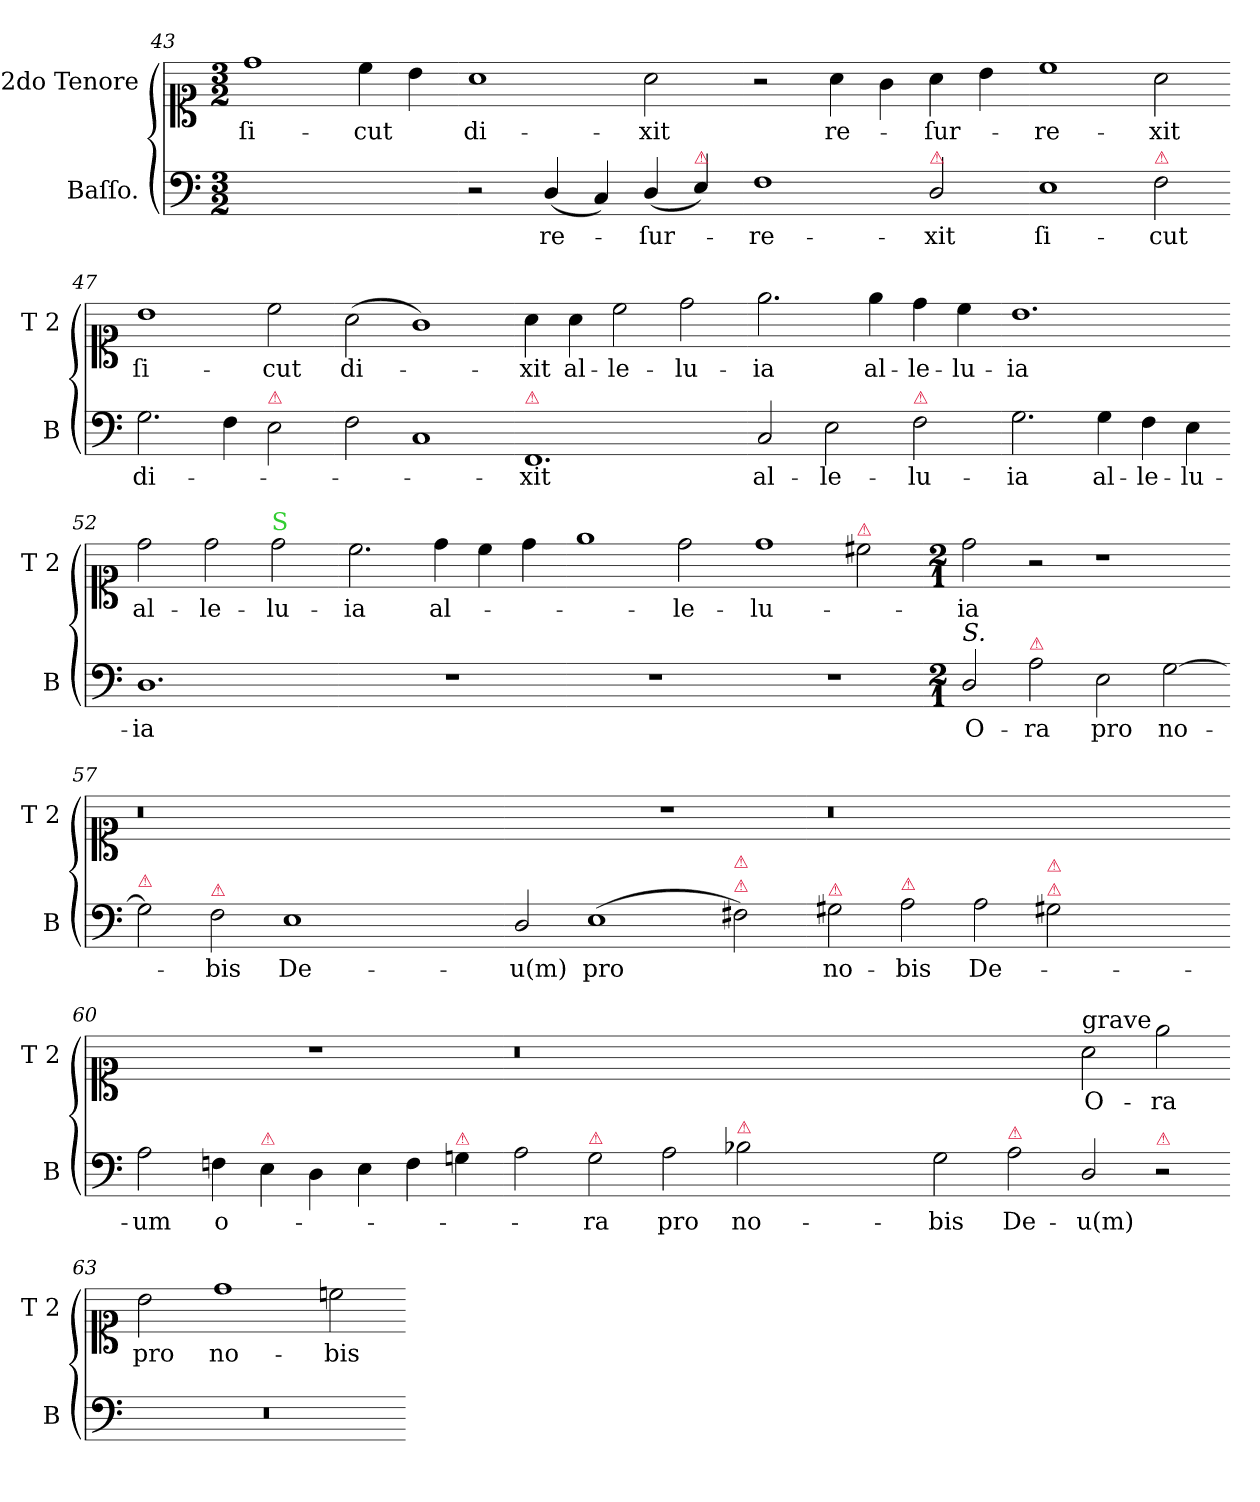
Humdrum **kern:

**kern	**text	**kern	**text
*part2	*part2	*part1	*part1
*staff2	*staff2	*staff1	*staff1
*I"Baſſo.	*	*I"2do Tenore	*
*I'B	*	*I'T 2	*
*clefF4	*	*clefC1	*
*k[]	*	*k[]	*
*M3/2	*	*M3/2	*
=43	=43	=43	=43
1.ryy	.	1dd	ſi-
.	.	4cc\	-cut
.	.	4b\	.
=44-	=44-	=44-	=44-
2r	.	1a	di-
(4D/	re-	.	.
4C/)	.	.	.
(4D/	-ſur-	2a\	-xit
!LO:TX:a:color=crimson:t=⚠	!	!	!
4E/)	.	.	.
=45-	=45-	=45-	=45-
1F	-re-	2r	.
.	.	4a\	re-
.	.	4g\	.
!LO:TX:a:color=crimson:t=⚠	!	!	!
2D/	-xit	4a\	-ſur-
.	.	4b\	.
=46-	=46-	=46-	=46-
1E	ſi-	1cc	-re-
!LO:TX:a:color=crimson:t=⚠	!	!	!
2F\	-cut	2a\	-xit
=47-	=47-	=47-	=47-
2.G\	di-	1b	ſi-
4F\	.	.	.
!LO:TX:a:color=crimson:t=⚠	!	!	!
2E\	.	2cc\	-cut
=48-	=48-	=48-	=48-
2F\	.	(2a\	di-
1C	.	1g)	.
=49-	=49-	=49-	=49-
!LO:TX:a:color=crimson:t=⚠	!	!	!
1.FF	-xit	4a\	-xit
.	.	4a\	al-
.	.	2cc\	-le-
.	.	2dd\	-lu-
=50-	=50-	=50-	=50-
2C/	al-	2.ee\	-ia
2E\	-le-	.	.
.	.	4ee\	al-
!LO:TX:a:color=crimson:t=⚠	!	!	!
2F\	-lu-	4dd\	-le-
.	.	4cc\	-lu-
=51-	=51-	=51-	=51-
2.G\	-ia	1.b	-ia
4G\	al-	.	.
4F\	-le-	.	.
4E\	-lu-	.	.
=52-	=52-	=52-	=52-
1.D	-ia	2dd\	al-
.	.	2dd\	-le-
!	!	!LO:TX:a:color=limegreen:t=S	!
.	.	2dd\	-lu-
=53-	=53-	=53-	=53-
1.r	.	2.cc\	-ia
.	.	4dd\	al-
.	.	4cc\	.
.	.	4dd\	.
=54-	=54-	=54-	=54-
1.r	.	1ee	.
.	.	2dd\	-le-
=55-	=55-	=55-	=55-
1.r	.	1dd	-lu-
!	!	!LO:TX:a:color=crimson:t=⚠	!
.	.	2cc#X\	.
=56-	=56-	=56-	=56-
*M2/1	*	*M2/1	*
!LO:TX:a:i:t=S.	!	!	!
2D/	O-	2dd\	-ia
!LO:TX:a:color=crimson:t=⚠	!	!	!
2A\	-ra	2r	.
2E\	pro	1r	.
[2G	no-	.	.
=57-	=57-	=57-	=57-
!LO:TX:a:color=crimson:t=⚠	!	!	!
2G]	.	0.r	.
!LO:TX:a:color=crimson:t=⚠	!	!	!
2F\	-bis	.	.
1E	De-	.	.
1ryy	.	.	.
=58-	=58-	=58-	=58-
2D/	-u(m)	1ryy	.
(1E	pro	.	.
.	.	1r	.
!LO:TX:a:color=crimson:t=⚠	!	!	!
!LO:TX:a:color=crimson:t=⚠	!	!	!
2F#X\)	.	.	.
=59-	=59-	=59-	=59-
!LO:TX:a:color=crimson:t=⚠	!	!	!
2G#X\	no-	0.r	.
!LO:TX:a:color=crimson:t=⚠	!	!	!
2A\	-bis	.	.
2A\	De-	.	.
!LO:TX:a:color=crimson:t=⚠	!	!	!
!LO:TX:a:color=crimson:t=⚠	!	!	!
2G#X\	.	.	.
1ryy	.	.	.
=60-	=60-	=60-	=60-
2A\	-um	1ryy	.
4Fn\	o-	.	.
!LO:TX:a:color=crimson:t=⚠	!	!	!
4E\	.	.	.
4D\	.	1r	.
4E\	.	.	.
4F\	.	.	.
!LO:TX:a:color=crimson:t=⚠	!	!	!
4Gn\	.	.	.
=61-	=61-	=61-	=61-
2A\	.	0.r	.
!LO:TX:a:color=crimson:t=⚠	!	!	!
2G\	-ra	.	.
2A\	pro	.	.
!LO:TX:a:color=crimson:t=⚠	!	!	!
2B-X\	no-	.	.
1ryy	.	.	.
=62-	=62-	=62-	=62-
2G\	-bis	1ryy	.
!LO:TX:a:color=crimson:t=⚠	!	!	!
2A\	De-	.	.
!	!	!LO:TX:a:t=grave	!
2D/	-u(m)	2a\	O-
!LO:TX:a:color=crimson:t=⚠	!	!	!
2r	.	2ee\	-ra
=63-	=63-	=63-	=63-
0r	.	2b\	pro
.	.	1dd	no-
.	.	2ccn\	-bis
=-	=-	=-	=-
*-	*-	*-	*-
